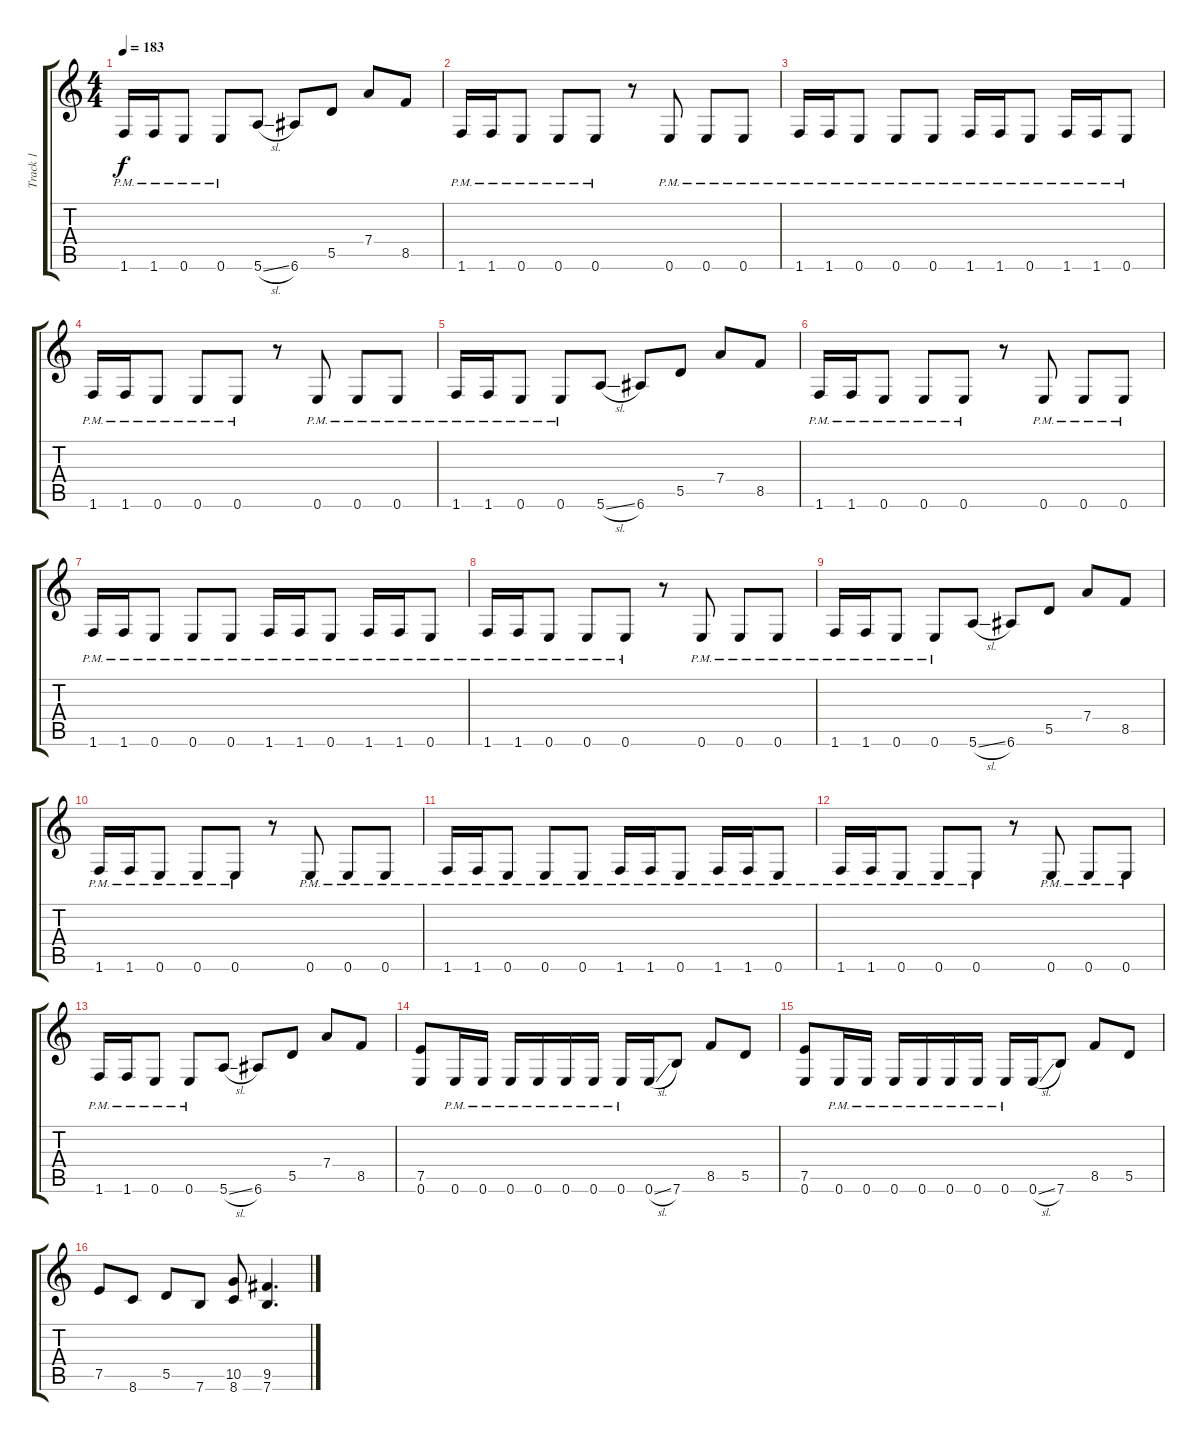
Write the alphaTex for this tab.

\track ("Track 1" "Track 1") {instrument distortionguitar}
\staff {score tabs}
\tuning (E4 B3 G3 D3 A2 E2) {hide}
\ts (4 4)
\tempo 183
\clef g2
\ks c
1.6{pm}.16{dy f} 1.6{pm}.16 0.6{pm}.8 0.6{pm}.8 5.6{sl}.8 6.6.8 5.5.8 7.4.8 8.5.8 |
1.6{pm}.16 1.6{pm}.16 0.6{pm}.8 0.6{pm}.8 0.6{pm}.8 r.8 0.6{pm}.8 0.6{pm}.8 0.6{pm}.8 |
1.6{pm}.16 1.6{pm}.16 0.6{pm}.8 0.6{pm}.8 0.6{pm}.8 1.6{pm}.16 1.6{pm}.16 0.6{pm}.8 1.6{pm}.16 1.6{pm}.16 0.6{pm}.8 |
1.6{pm}.16 1.6{pm}.16 0.6{pm}.8 0.6{pm}.8 0.6{pm}.8 r.8 0.6{pm}.8 0.6{pm}.8 0.6{pm}.8 |
1.6{pm}.16 1.6{pm}.16 0.6{pm}.8 0.6{pm}.8 5.6{sl}.8 6.6.8 5.5.8 7.4.8 8.5.8 |
1.6{pm}.16 1.6{pm}.16 0.6{pm}.8 0.6{pm}.8 0.6{pm}.8 r.8 0.6{pm}.8 0.6{pm}.8 0.6{pm}.8 |
1.6{pm}.16 1.6{pm}.16 0.6{pm}.8 0.6{pm}.8 0.6{pm}.8 1.6{pm}.16 1.6{pm}.16 0.6{pm}.8 1.6{pm}.16 1.6{pm}.16 0.6{pm}.8 |
1.6{pm}.16 1.6{pm}.16 0.6{pm}.8 0.6{pm}.8 0.6{pm}.8 r.8 0.6{pm}.8 0.6{pm}.8 0.6{pm}.8 |
1.6{pm}.16 1.6{pm}.16 0.6{pm}.8 0.6{pm}.8 5.6{sl}.8 6.6.8 5.5.8 7.4.8 8.5.8 |
1.6{pm}.16 1.6{pm}.16 0.6{pm}.8 0.6{pm}.8 0.6{pm}.8 r.8 0.6{pm}.8 0.6{pm}.8 0.6{pm}.8 |
1.6{pm}.16 1.6{pm}.16 0.6{pm}.8 0.6{pm}.8 0.6{pm}.8 1.6{pm}.16 1.6{pm}.16 0.6{pm}.8 1.6{pm}.16 1.6{pm}.16 0.6{pm}.8 |
1.6{pm}.16 1.6{pm}.16 0.6{pm}.8 0.6{pm}.8 0.6{pm}.8 r.8 0.6{pm}.8 0.6{pm}.8 0.6{pm}.8 |
1.6{pm}.16 1.6{pm}.16 0.6{pm}.8 0.6{pm}.8 5.6{sl}.8 6.6.8 5.5.8 7.4.8 8.5.8 |
(7.5 0.6).8 0.6{pm}.16 0.6{pm}.16 0.6{pm}.16 0.6{pm}.16 0.6{pm}.16 0.6{pm}.16 0.6{pm}.16 0.6{sl}.16 7.6.8 8.5.8 5.5.8 |
(7.5 0.6).8 0.6{pm}.16 0.6{pm}.16 0.6{pm}.16 0.6{pm}.16 0.6{pm}.16 0.6{pm}.16 0.6{pm}.16 0.6{sl}.16 7.6.8 8.5.8 5.5.8 |
7.5.8 8.6.8 5.5.8 7.6.8 (10.5 8.6).8 (9.5 7.6).4{d}
